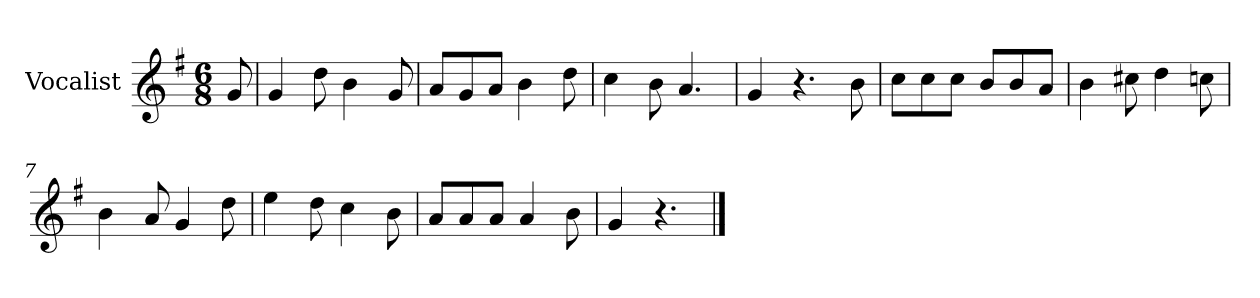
**kern
*part1
*staff1
*I"Vocalist
*k[f#]
*G:
*M6/8
=
8g
=1
4g
8dd
4b
8g
=2
8aL
8g
8aJ
4b
8dd
=3
4cc
8b
4.a
=4
4g
4.r
8b
=5
8ccL
8cc
8ccJ
8bL
8b
8aJ
=6
4b
8cc#X
4dd
8ccn
=7
4b
8a
4g
8dd
=8
4ee
8dd
4cc
8b
=9
8aL
8a
8aJ
4a
8b
=10
4g
4.r
==
*-
